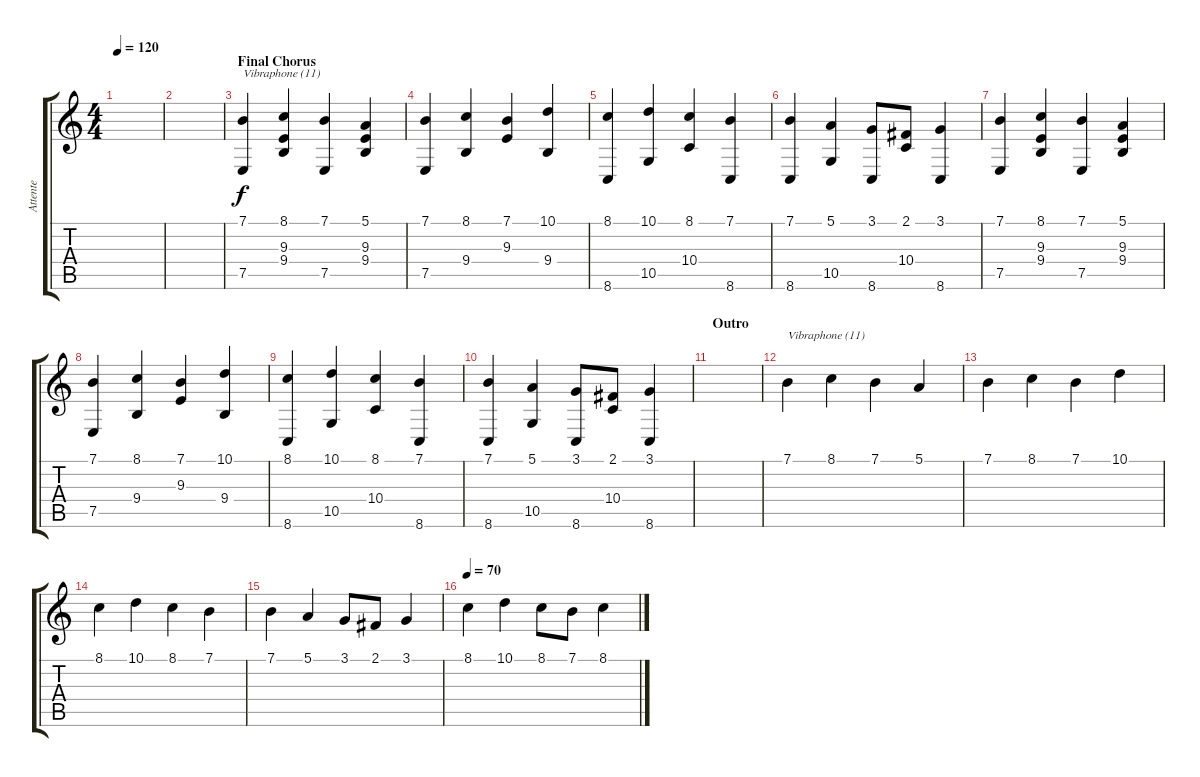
\track ("Attente" "Attente") {instrument flute}
\staff {score tabs}
\tuning (E4 B3 G3 D3 A2 E2) {hide}
\ts (4 4)
\tempo 120
\clef g2
\ks c
|
|
\section ("" "Final Chorus")
(7.1 7.5).4{txt "Vibraphone (11)" volume 16 instrument vibraphone} (8.1 9.3 9.4).4 (7.1 7.5).4 (5.1 9.3 9.4).4 |
(7.1 7.5).4 (8.1 9.4).4 (7.1 9.3).4 (10.1 9.4).4 |
(8.1 8.6).4 (10.1 10.5).4 (8.1 10.4).4 (7.1 8.6).4 |
(7.1 8.6).4 (5.1 10.5).4 (3.1 8.6).8 (2.1 10.4).8 (3.1 8.6).4 |
(7.1 7.5).4 (8.1 9.3 9.4).4 (7.1 7.5).4 (5.1 9.3 9.4).4 |
(7.1 7.5).4 (8.1 9.4).4 (7.1 9.3).4 (10.1 9.4).4 |
(8.1 8.6).4 (10.1 10.5).4 (8.1 10.4).4 (7.1 8.6).4 |
(7.1 8.6).4 (5.1 10.5).4 (3.1 8.6).8 (2.1 10.4).8 (3.1 8.6).4 |
\section ("" "Outro")
|
7.1.4{txt "Vibraphone (11)" volume 16 instrument vibraphone} 8.1.4 7.1.4 5.1.4 |
7.1.4 8.1.4 7.1.4 10.1.4 |
8.1.4 10.1.4 8.1.4 7.1.4 |
7.1.4 5.1.4 3.1.8 2.1.8 3.1.4 |
\tempo 70
8.1.4 10.1.4 8.1.8 7.1.8 8.1.4
